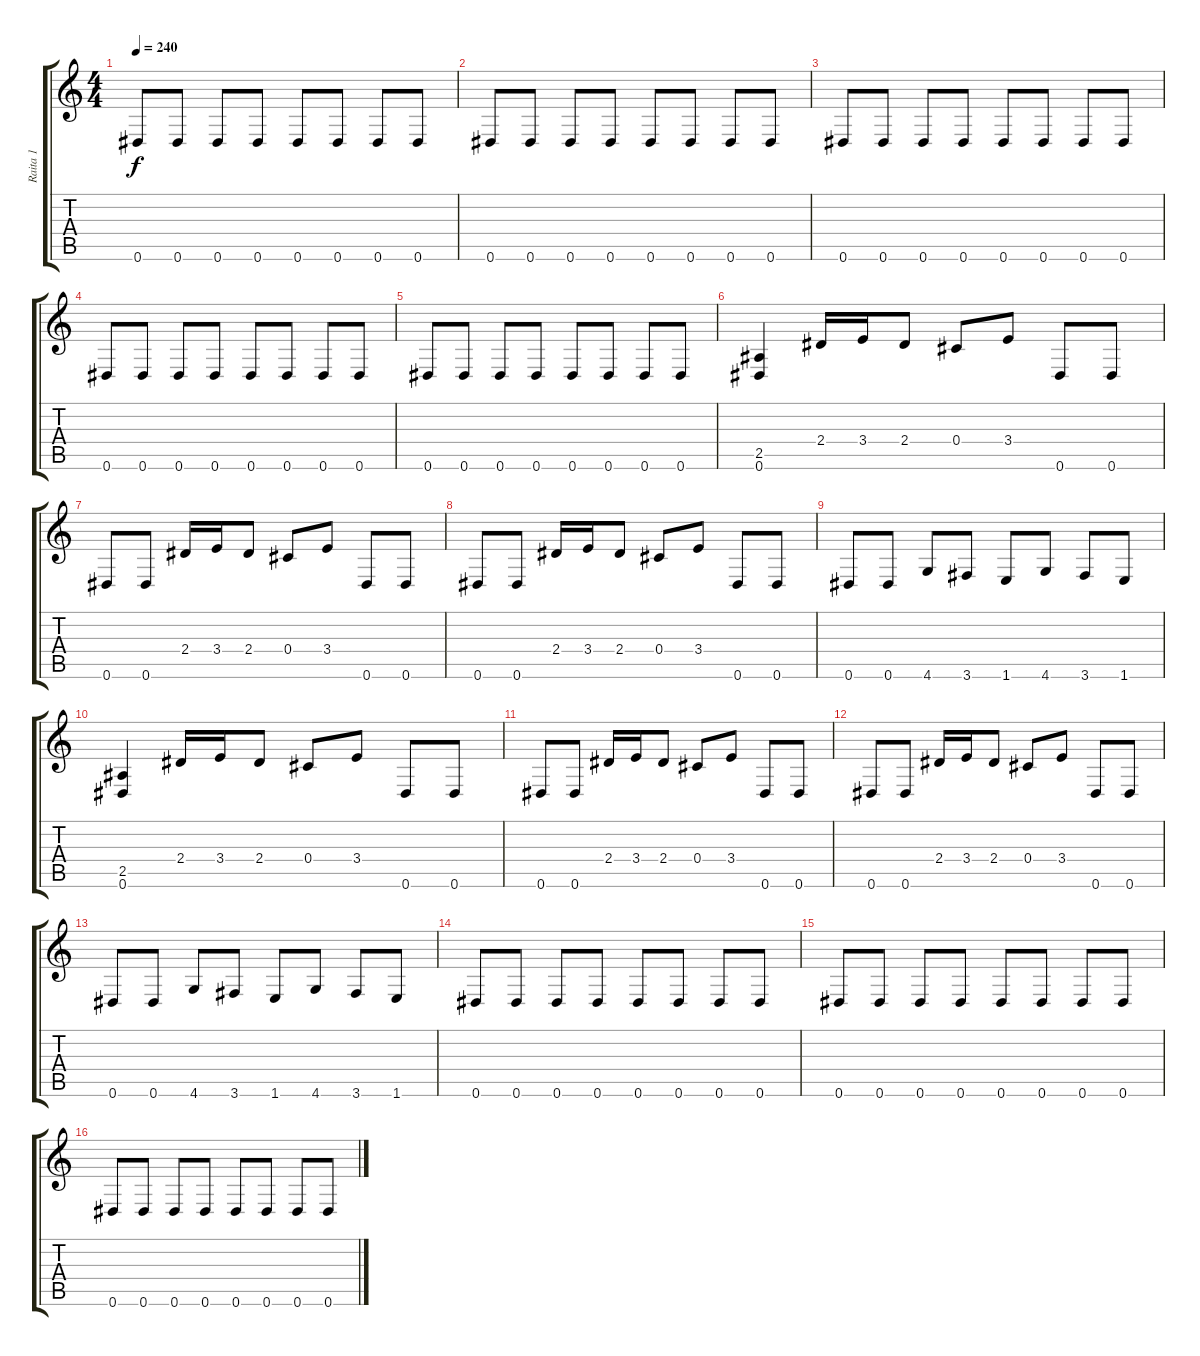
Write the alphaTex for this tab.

\track ("Raita 1" "Raita 1") {instrument distortionguitar}
\staff {score tabs}
\tuning (Eb4 Bb3 Gb3 Db3 Ab2 Eb2) {hide}
\ts (4 4)
\tempo 240
\clef g2
\ks c
0.6.8{dy f} 0.6.8 0.6.8 0.6.8 0.6.8 0.6.8 0.6.8 0.6.8 |
0.6.8 0.6.8 0.6.8 0.6.8 0.6.8 0.6.8 0.6.8 0.6.8 |
0.6.8 0.6.8 0.6.8 0.6.8 0.6.8 0.6.8 0.6.8 0.6.8 |
0.6.8 0.6.8 0.6.8 0.6.8 0.6.8 0.6.8 0.6.8 0.6.8 |
0.6.8 0.6.8 0.6.8 0.6.8 0.6.8 0.6.8 0.6.8 0.6.8 |
(2.5 0.6).4 2.4.16 3.4.16 2.4.8 0.4.8 3.4.8 0.6.8 0.6.8 |
0.6.8 0.6.8 2.4.16 3.4.16 2.4.8 0.4.8 3.4.8 0.6.8 0.6.8 |
0.6.8 0.6.8 2.4.16 3.4.16 2.4.8 0.4.8 3.4.8 0.6.8 0.6.8 |
0.6.8 0.6.8 4.6.8 3.6.8 1.6.8 4.6.8 3.6.8 1.6.8 |
(2.5 0.6).4 2.4.16 3.4.16 2.4.8 0.4.8 3.4.8 0.6.8 0.6.8 |
0.6.8 0.6.8 2.4.16 3.4.16 2.4.8 0.4.8 3.4.8 0.6.8 0.6.8 |
0.6.8 0.6.8 2.4.16 3.4.16 2.4.8 0.4.8 3.4.8 0.6.8 0.6.8 |
0.6.8 0.6.8 4.6.8 3.6.8 1.6.8 4.6.8 3.6.8 1.6.8 |
0.6.8 0.6.8 0.6.8 0.6.8 0.6.8 0.6.8 0.6.8 0.6.8 |
0.6.8 0.6.8 0.6.8 0.6.8 0.6.8 0.6.8 0.6.8 0.6.8 |
0.6.8 0.6.8 0.6.8 0.6.8 0.6.8 0.6.8 0.6.8 0.6.8
